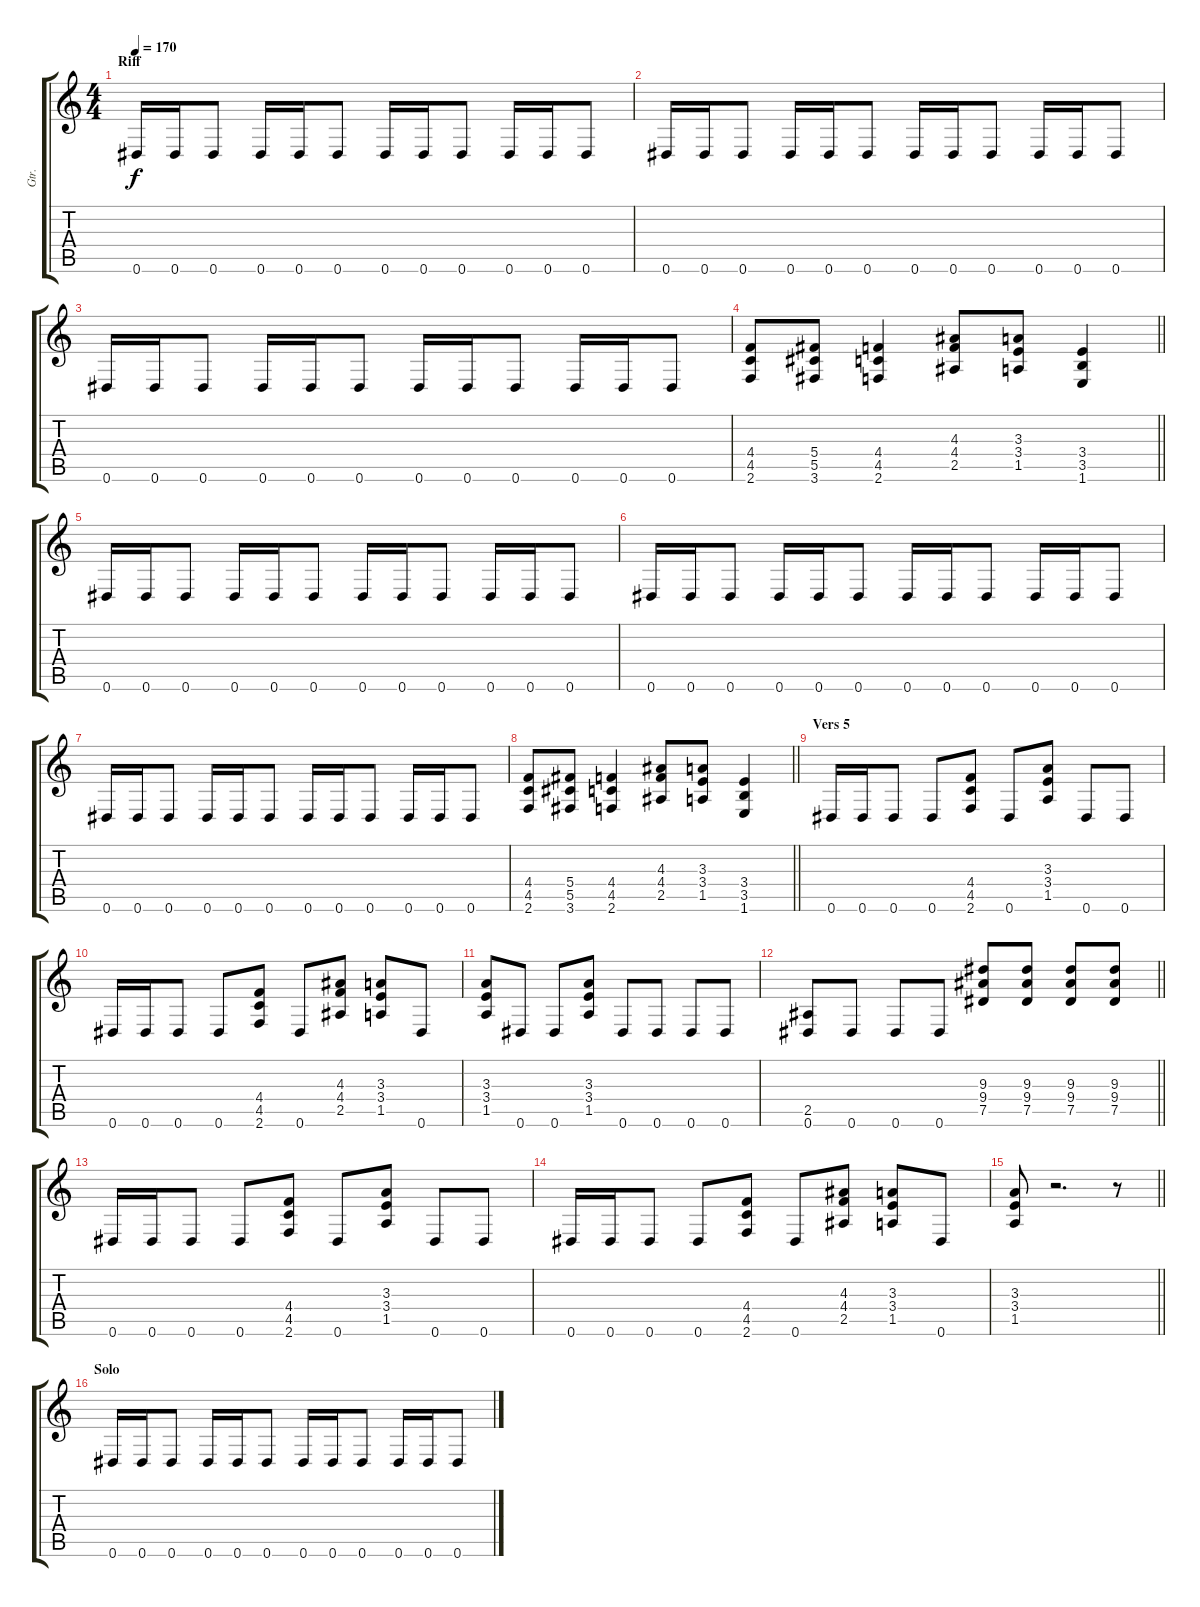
\track ("Gtr." "Gtr.") {instrument distortionguitar}
\staff {score tabs}
\tuning (Eb4 Bb3 Gb3 Db3 Ab2 Eb2) {hide}
\ts (4 4)
\section ("" "Riff")
\tempo 170
\clef g2
\ks c
0.6.16{dy f} 0.6.16 0.6.8 0.6.16 0.6.16 0.6.8 0.6.16 0.6.16 0.6.8 0.6.16 0.6.16 0.6.8 |
0.6.16 0.6.16 0.6.8 0.6.16 0.6.16 0.6.8 0.6.16 0.6.16 0.6.8 0.6.16 0.6.16 0.6.8 |
0.6.16 0.6.16 0.6.8 0.6.16 0.6.16 0.6.8 0.6.16 0.6.16 0.6.8 0.6.16 0.6.16 0.6.8 |
\barLineRight lightlight
(4.4 4.5 2.6).8 (5.4 5.5 3.6).8 (4.4 4.5 2.6).4 (4.3 4.4 2.5).8 (3.3 3.4 1.5).8 (3.4 3.5 1.6).4 |
0.6.16 0.6.16 0.6.8 0.6.16 0.6.16 0.6.8 0.6.16 0.6.16 0.6.8 0.6.16 0.6.16 0.6.8 |
0.6.16 0.6.16 0.6.8 0.6.16 0.6.16 0.6.8 0.6.16 0.6.16 0.6.8 0.6.16 0.6.16 0.6.8 |
0.6.16 0.6.16 0.6.8 0.6.16 0.6.16 0.6.8 0.6.16 0.6.16 0.6.8 0.6.16 0.6.16 0.6.8 |
\barLineRight lightlight
(4.4 4.5 2.6).8 (5.4 5.5 3.6).8 (4.4 4.5 2.6).4 (4.3 4.4 2.5).8 (3.3 3.4 1.5).8 (3.4 3.5 1.6).4 |
\section ("" "Vers 5")
0.6.16 0.6.16 0.6.8 0.6.8 (4.4 4.5 2.6).8 0.6.8 (3.3 3.4 1.5).8 0.6.8 0.6.8 |
0.6.16 0.6.16 0.6.8 0.6.8 (4.4 4.5 2.6).8 0.6.8 (4.3 4.4 2.5).8 (3.3 3.4 1.5).8 0.6.8 |
(3.3 3.4 1.5).8 0.6.8 0.6.8 (3.3 3.4 1.5).8 0.6.8 0.6.8 0.6.8 0.6.8 |
\barLineRight lightlight
(2.5 0.6).8 0.6.8 0.6.8 0.6.8 (9.3 9.4 7.5).8 (9.3 9.4 7.5).8 (9.3 9.4 7.5).8 (9.3 9.4 7.5).8 |
0.6.16 0.6.16 0.6.8 0.6.8 (4.4 4.5 2.6).8 0.6.8 (3.3 3.4 1.5).8 0.6.8 0.6.8 |
0.6.16 0.6.16 0.6.8 0.6.8 (4.4 4.5 2.6).8 0.6.8 (4.3 4.4 2.5).8 (3.3 3.4 1.5).8 0.6.8 |
\barLineRight lightlight
(3.3 3.4 1.5).8 r.2{d} r.8 |
\section ("" "Solo")
0.6.16 0.6.16 0.6.8 0.6.16 0.6.16 0.6.8 0.6.16 0.6.16 0.6.8 0.6.16 0.6.16 0.6.8
